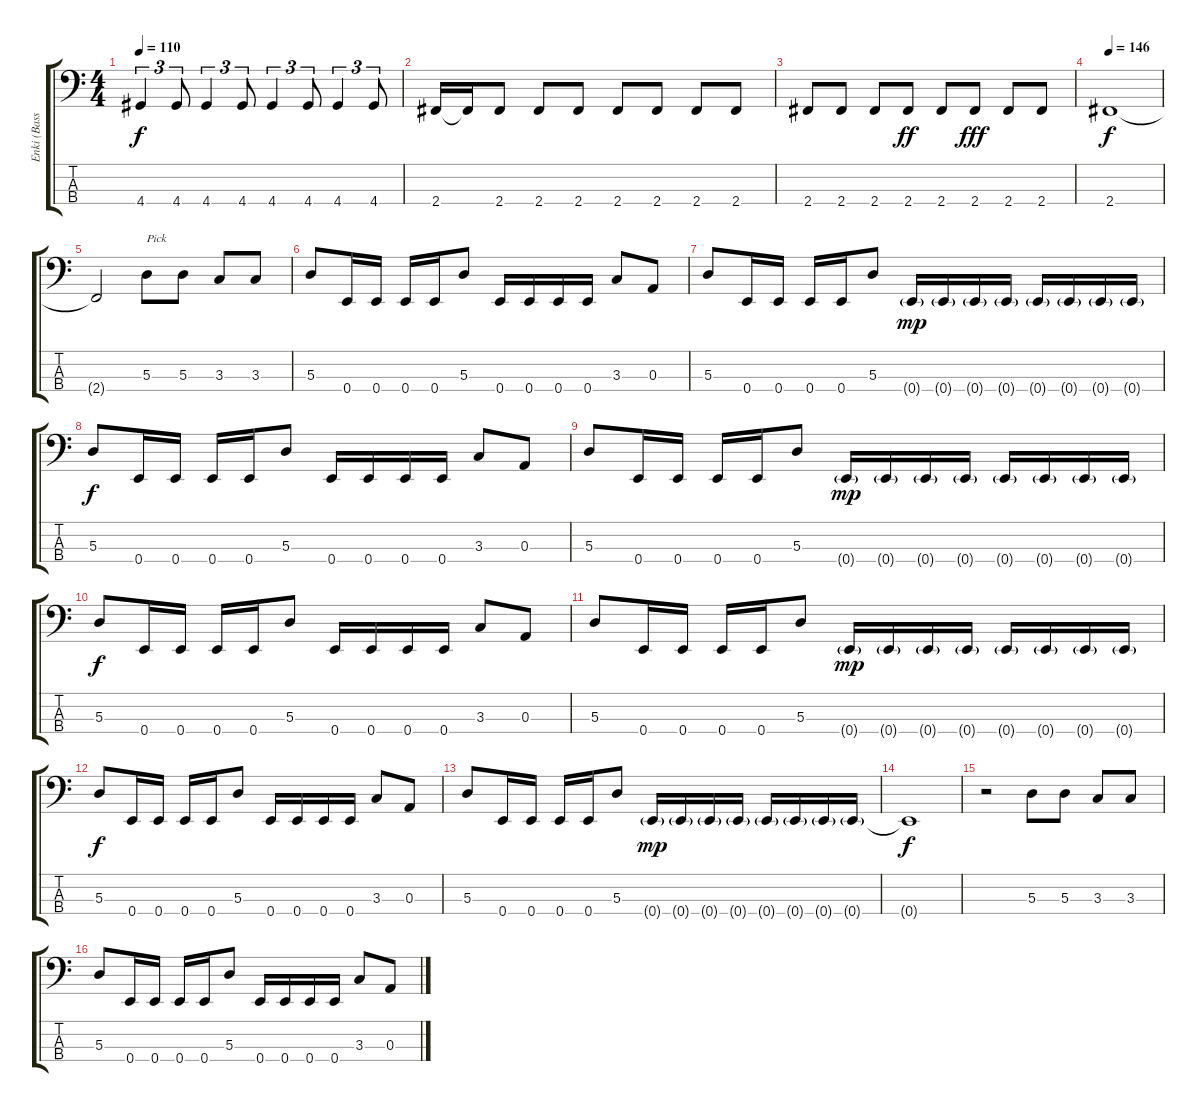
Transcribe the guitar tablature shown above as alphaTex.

\track ("Enki (Bass)" "Enki (Bass") {instrument electricbassfinger}
\staff {score tabs}
\tuning (G2 D2 A1 E1) {hide}
\ts (4 4)
\tempo 110
\clef f4
\ks c
4.4.4{tu (3 2) dy f} 4.4.8{tu (3 2)} 4.4.4{tu (3 2)} 4.4.8{tu (3 2)} 4.4.4{tu (3 2)} 4.4.8{tu (3 2)} 4.4.4{tu (3 2)} 4.4.8{tu (3 2)} |
2.4.16{volume 10} 2.4{t}.16 2.4.8{volume 16} 2.4.8 2.4.8 2.4.8 2.4.8 2.4.8 2.4.8 |
2.4.8 2.4.8 2.4.8 2.4.8{dy ff} 2.4.8 2.4.8{dy fff} 2.4.8 2.4.8 |
\tempo 146
2.4.1{dy f volume 3} |
2.4{t}.2 5.3.8{txt "Pick" volume 14 instrument electricbasspick} 5.3.8 3.3.8 3.3.8 |
5.3.8 0.4.16 0.4.16 0.4.16 0.4.16 5.3.8 0.4.16 0.4.16 0.4.16 0.4.16 3.3.8 0.3.8 |
5.3.8 0.4.16 0.4.16 0.4.16 0.4.16 5.3.8 0.4{g}.16{dy mp} 0.4{g}.16 0.4{g}.16 0.4{g}.16 0.4{g}.16 0.4{g}.16 0.4{g}.16 0.4{g}.16 |
5.3.8{dy f} 0.4.16 0.4.16 0.4.16 0.4.16 5.3.8 0.4.16 0.4.16 0.4.16 0.4.16 3.3.8 0.3.8 |
5.3.8 0.4.16 0.4.16 0.4.16 0.4.16 5.3.8 0.4{g}.16{dy mp} 0.4{g}.16 0.4{g}.16 0.4{g}.16 0.4{g}.16 0.4{g}.16 0.4{g}.16 0.4{g}.16 |
5.3.8{dy f} 0.4.16 0.4.16 0.4.16 0.4.16 5.3.8 0.4.16 0.4.16 0.4.16 0.4.16 3.3.8 0.3.8 |
5.3.8 0.4.16 0.4.16 0.4.16 0.4.16 5.3.8 0.4{g}.16{dy mp} 0.4{g}.16 0.4{g}.16 0.4{g}.16 0.4{g}.16 0.4{g}.16 0.4{g}.16 0.4{g}.16 |
5.3.8{dy f} 0.4.16 0.4.16 0.4.16 0.4.16 5.3.8 0.4.16 0.4.16 0.4.16 0.4.16 3.3.8 0.3.8 |
5.3.8 0.4.16 0.4.16 0.4.16 0.4.16 5.3.8 0.4{g}.16{dy mp} 0.4{g}.16 0.4{g}.16 0.4{g}.16 0.4{g}.16 0.4{g}.16 0.4{g}.16 0.4{g}.16 |
0.4{t}.1{dy f} |
r.2 5.3.8 5.3.8 3.3.8 3.3.8 |
5.3.8 0.4.16 0.4.16 0.4.16 0.4.16 5.3.8 0.4.16 0.4.16 0.4.16 0.4.16 3.3.8 0.3.8
